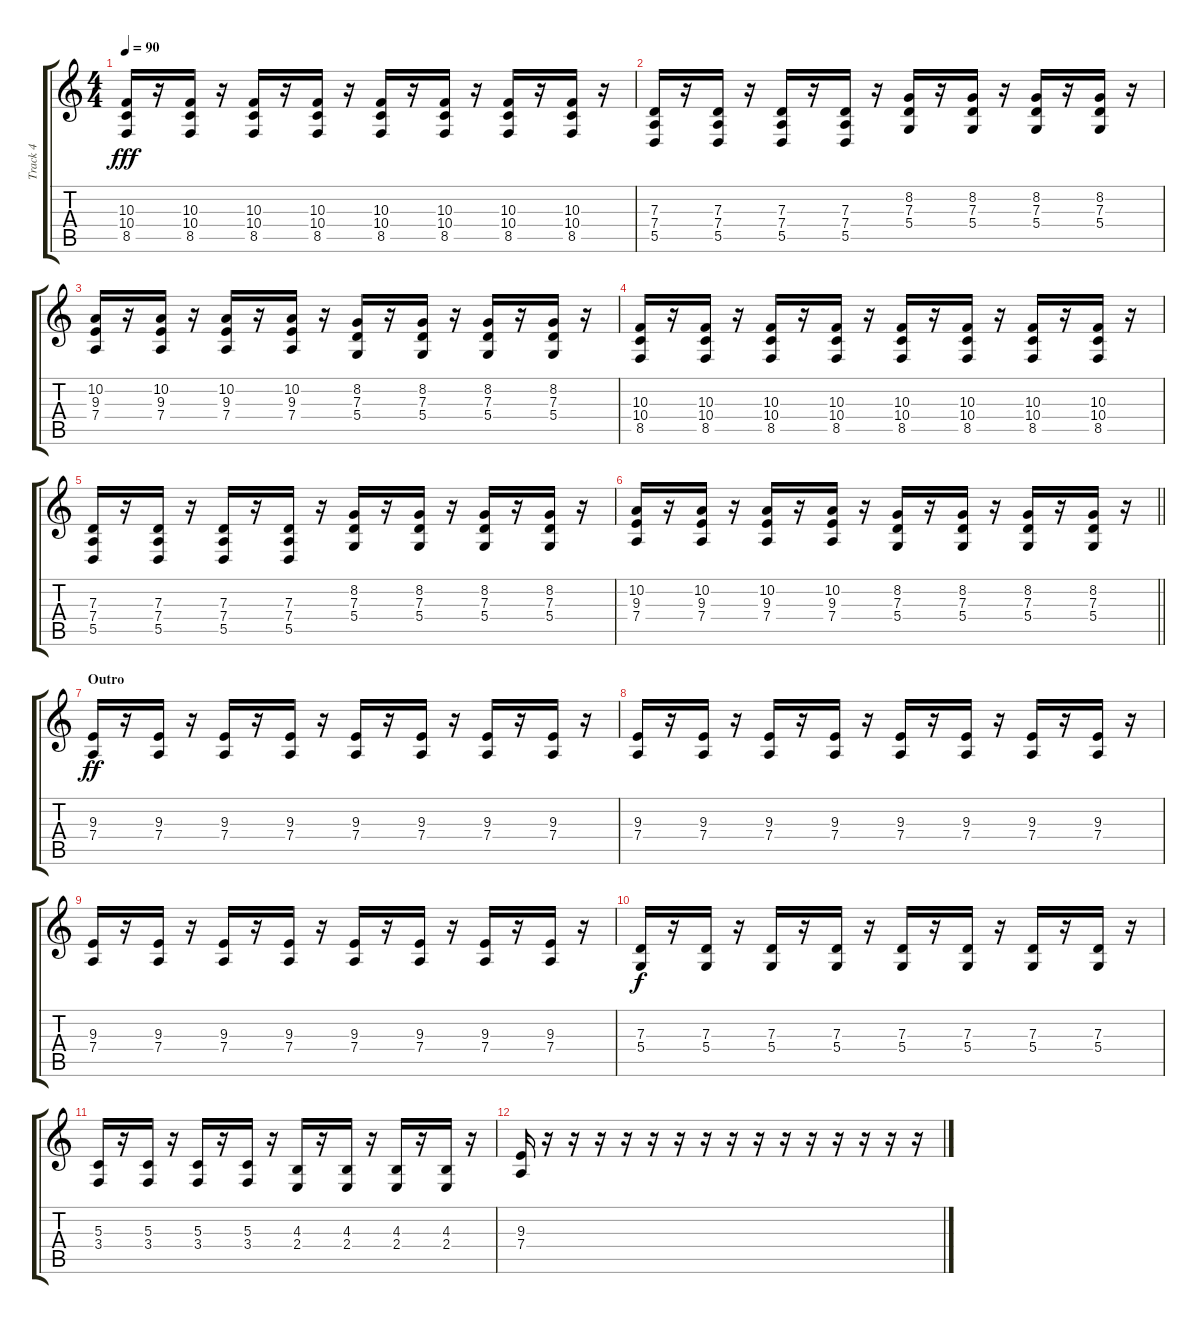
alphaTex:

\track ("Track 4" "Track 4") {instrument acousticgrandpiano}
\staff {score tabs}
\tuning (E4 B3 G3 D3 A2 E2) {hide}
\ts (4 4)
\tempo 90
\clef g2
\ks c
(10.3 10.4 8.5).16{dy fff} r.16 (10.3 10.4 8.5).16 r.16 (10.3 10.4 8.5).16 r.16 (10.3 10.4 8.5).16 r.16 (10.3 10.4 8.5).16 r.16 (10.3 10.4 8.5).16 r.16 (10.3 10.4 8.5).16 r.16 (10.3 10.4 8.5).16 r.16 |
(7.3 7.4 5.5).16 r.16 (7.3 7.4 5.5).16 r.16 (7.3 7.4 5.5).16 r.16 (7.3 7.4 5.5).16 r.16 (8.2 7.3 5.4).16 r.16 (8.2 7.3 5.4).16 r.16 (8.2 7.3 5.4).16 r.16 (8.2 7.3 5.4).16 r.16 |
(10.2 9.3 7.4).16 r.16 (10.2 9.3 7.4).16 r.16 (10.2 9.3 7.4).16 r.16 (10.2 9.3 7.4).16 r.16 (8.2 7.3 5.4).16 r.16 (8.2 7.3 5.4).16 r.16 (8.2 7.3 5.4).16 r.16 (8.2 7.3 5.4).16 r.16 |
(10.3 10.4 8.5).16 r.16 (10.3 10.4 8.5).16 r.16 (10.3 10.4 8.5).16 r.16 (10.3 10.4 8.5).16 r.16 (10.3 10.4 8.5).16 r.16 (10.3 10.4 8.5).16 r.16 (10.3 10.4 8.5).16 r.16 (10.3 10.4 8.5).16 r.16 |
(7.3 7.4 5.5).16 r.16 (7.3 7.4 5.5).16 r.16 (7.3 7.4 5.5).16 r.16 (7.3 7.4 5.5).16 r.16 (8.2 7.3 5.4).16 r.16 (8.2 7.3 5.4).16 r.16 (8.2 7.3 5.4).16 r.16 (8.2 7.3 5.4).16 r.16 |
\barLineRight lightlight
(10.2 9.3 7.4).16 r.16 (10.2 9.3 7.4).16 r.16 (10.2 9.3 7.4).16 r.16 (10.2 9.3 7.4).16 r.16 (8.2 7.3 5.4).16 r.16 (8.2 7.3 5.4).16 r.16 (8.2 7.3 5.4).16 r.16 (8.2 7.3 5.4).16 r.16 |
\section ("" "Outro")
(9.3 7.4).16{dy ff} r.16 (9.3 7.4).16 r.16 (9.3 7.4).16 r.16 (9.3 7.4).16 r.16 (9.3 7.4).16 r.16 (9.3 7.4).16 r.16 (9.3 7.4).16 r.16 (9.3 7.4).16 r.16 |
(9.3 7.4).16 r.16 (9.3 7.4).16 r.16 (9.3 7.4).16 r.16 (9.3 7.4).16 r.16 (9.3 7.4).16 r.16 (9.3 7.4).16 r.16 (9.3 7.4).16 r.16 (9.3 7.4).16 r.16 |
(9.3 7.4).16 r.16 (9.3 7.4).16 r.16 (9.3 7.4).16 r.16 (9.3 7.4).16 r.16 (9.3 7.4).16 r.16 (9.3 7.4).16 r.16 (9.3 7.4).16 r.16 (9.3 7.4).16 r.16 |
(7.3 5.4).16{dy f} r.16 (7.3 5.4).16 r.16 (7.3 5.4).16 r.16 (7.3 5.4).16 r.16 (7.3 5.4).16 r.16 (7.3 5.4).16 r.16 (7.3 5.4).16 r.16 (7.3 5.4).16 r.16 |
(5.3 3.4).16 r.16 (5.3 3.4).16 r.16 (5.3 3.4).16 r.16 (5.3 3.4).16 r.16 (4.3 2.4).16 r.16 (4.3 2.4).16 r.16 (4.3 2.4).16 r.16 (4.3 2.4).16 r.16 |
(9.3 7.4).16 r.16 r.16 r.16 r.16 r.16 r.16 r.16 r.16 r.16 r.16 r.16 r.16 r.16 r.16 r.16
